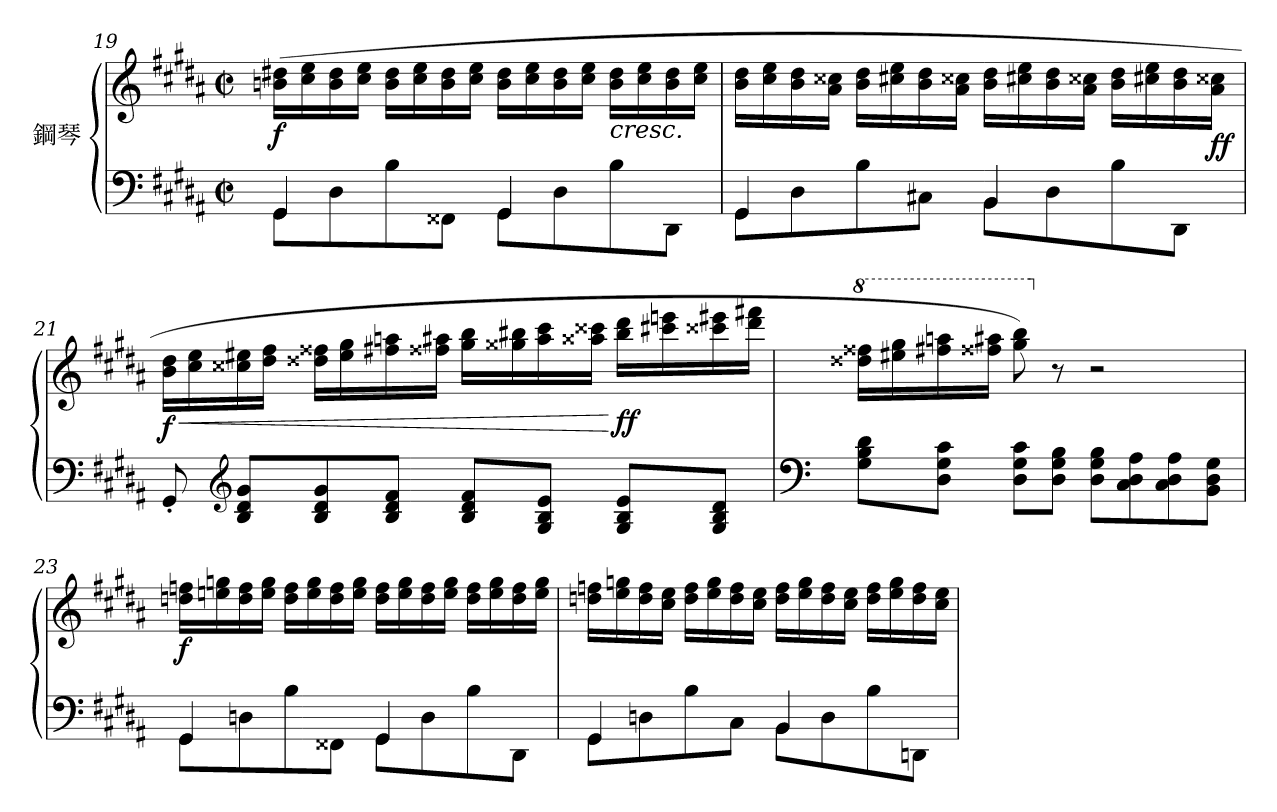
**kern	**kern	**dynam
*part1	*part1	*part1
*staff2	*staff1	*staff1/2
*I"鋼琴	*	*
!!LO:LB:g=z
*clefF4	*clefG2	*
*k[f#c#g#d#a#]	*k[f#c#g#d#a#]	*
*M2/2	*M2/2	*
*met(c|)	*met(c|)	*
=19	=19	=19
*^	*	*
!	!	!	!LO:DY:b
8GG#\L	4GG#/	(>16bn\ 16dd#X\LL	f
.	.	16cc#\ 16ee\	.
8D#\	.	16b\ 16dd#\	.
.	.	16cc#\ 16ee\JJ	.
8B\	4ryy	16b\ 16dd#\LL	.
.	.	16cc#\ 16ee\	.
8FF##X\J	.	16b\ 16dd#\	.
.	.	16cc#\ 16ee\JJ	.
8GG#\L	4GG#/	16b\ 16dd#\LL	.
.	.	16cc#\ 16ee\	.
8D#\	.	16b\ 16dd#\	.
.	.	16cc#\ 16ee\JJ	.
!	!	!	!LO:HP:b
8B\	4ryy	16b\ 16dd#\LL	<
.	.	16cc#\ 16ee\	.
8DD#\J	.	16b\ 16dd#\	.
.	.	16cc#\ 16ee\JJ	.
=20	=20	=20	=20
8GG#\L	4GG#/	16b\ 16dd#\LL	.
.	.	16cc#\ 16ee\	.
8D#\	.	16b\ 16dd#\	.
.	.	16a#\ 16cc##X\JJ	.
8B\	4ryy	16b\ 16dd#\LL	.
.	.	16cc#X\ 16ee\	.
8C#X\J	.	16b\ 16dd#\	.
.	.	16a#\ 16cc##X\JJ	.
8BB\L	4BB/	16b\ 16dd#\LL	.
.	.	16cc#X\ 16ee\	.
8D#\	.	16b\ 16dd#\	.
.	.	16a#\ 16cc##X\JJ	.
8B\	4ryy	16b\ 16dd#\LL	.
.	.	16cc#X\ 16ee\	.
8DD#\J	.	16b\ 16dd#\	.
!	!	!	!LO:DY:b
.	.	16a#\ 16cc##X\JJ	ff
*v	*v	*	*
.	.	[
!!LO:LB:g=z
=21	=21	=21
!	!	!LO:HP:b
!	!	!LO:DY:n=1:b
8GG#'/	16b\ 16dd#\LL	< f
.	16cc#\ 16ee\	.
*clefG2	*	*
8B/ 8d#/ 8g#/L	16cc##X\ 16ee#X\	.
.	16dd#\ 16ff#\JJ	.
8B/ 8d#/ 8g#/	16dd##X\ 16ff##X\LL	.
.	16ee#\ 16gg#\	.
8B/ 8d#/ 8f#/J	16ff#X\ 16aan\	.
.	16ff##X\ 16aa#X\JJ	.
8B/ 8d#/ 8f#/L	16gg#\ 16bb\LL	.
.	16gg##X\ 16bb#X\	.
8G#/ 8B/ 8e/J	16aa#\ 16ccc#\	.
.	16aa##X\ 16ccc##X\JJ	.
!	!	!LO:DY:n=2:b
8G#/ 8B/ 8e/L	16bb#\ 16ddd#\LL	[ ff
.	16ccc#X\ 16eeen\	.
8G#/ 8B/ 8d#/J	16ccc##X\ 16eee#X\	.
.	16ddd#\ 16fff#X\JJ	.
=22	=22	=22
*clefF4	*	*
*	*8va	*
8G#\ 8B\ 8d#\L	16ddd##X\ 16fff##X\LL	.
.	16eee#X\ 16ggg#\	.
8D#\ 8G#\ 8c#\J	16fff#X\ 16aaan\	.
.	16fff##X\ 16aaa#X\JJ	.
8D#\ 8G#\ 8c#\L	8ggg#\ 8bbb\)	.
*	*X8va	*
8D#\ 8G#\ 8B\J	8r	.
8D#\ 8G#\ 8B\L	2r	.
8C#\ 8D#\ 8A#\	.	.
8C#\ 8D#\ 8A#\	.	.
8BB\ 8D#\ 8G#\J	.	.
!!LO:LB:g=z
=23	=23	=23
*^	*	*
!	!	!	!LO:DY:b
4GG#/	8GG#\L	16ddn\ 16ffn\LL	f
.	.	16een\ 16ggn\	.
.	8Dn\	16dd\ 16ff\	.
.	.	16ee\ 16gg\JJ	.
4reyy	8B\	16dd\ 16ff\LL	.
.	.	16ee\ 16gg\	.
.	8FF##X\J	16dd\ 16ff\	.
.	.	16ee\ 16gg\JJ	.
4GG#/	8GG#\L	16dd\ 16ff\LL	.
.	.	16ee\ 16gg\	.
.	8D\	16dd\ 16ff\	.
.	.	16ee\ 16gg\JJ	.
4reyy	8B\	16dd\ 16ff\LL	.
.	.	16ee\ 16gg\	.
.	8DD#\J	16dd\ 16ff\	.
.	.	16ee\ 16gg\JJ	.
=24	=24	=24	=24
4GG#/	8GG#\L	16ddn\ 16ffn\LL	.
.	.	16ee\ 16ggn\	.
.	8Dn\	16dd\ 16ff\	.
.	.	16cc#\ 16ee\JJ	.
4reyy	8B\	16dd\ 16ff\LL	.
.	.	16ee\ 16gg\	.
.	8C#\J	16dd\ 16ff\	.
.	.	16cc#\ 16ee\JJ	.
4BB/	8BB\L	16dd\ 16ff\LL	.
.	.	16ee\ 16gg\	.
.	8D\	16dd\ 16ff\	.
.	.	16cc#\ 16ee\JJ	.
4reyy	8B\	16dd\ 16ff\LL	.
.	.	16ee\ 16gg\	.
.	8DDn\J	16dd\ 16ff\	.
.	.	16cc#\ 16ee\JJ	.
*v	*v	*	*
=	=	=
*-	*-	*-
